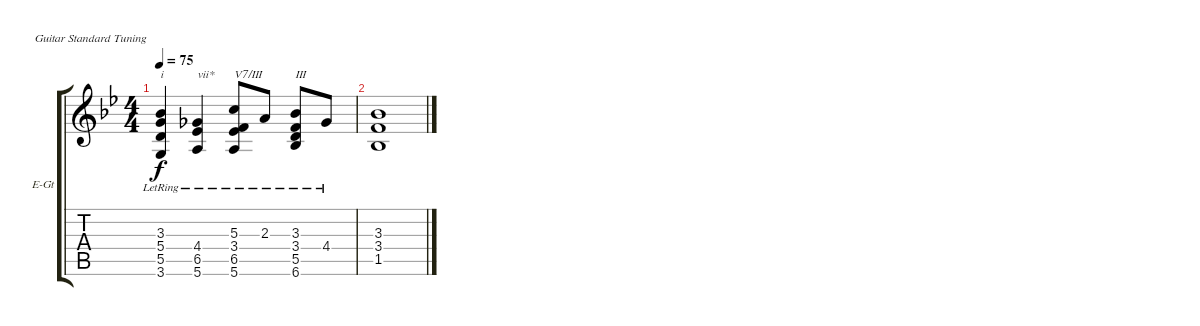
\bracketExtendMode groupsimilarinstruments
\firstSystemTrackNameOrientation horizontal
\otherSystemsTrackNameOrientation horizontal
\track ("Track 4" "E-Gt") {instrument overdrivenguitar}
\staff {score tabs}
\tuning (E4 B3 G3 D3 A2 E2)
\ts (4 4)
\tempo 75
\clef g2
\ks bb
(3.3{lr} 5.4{lr} 5.5{lr} 3.6{lr}).4{txt "i" dy f} (4.4{lr} 6.5{lr} 5.6{lr}).4{txt "vii*"} (5.3{lr} 3.4{lr} 6.5{lr} 5.6{lr}).8{txt "V7/III"} 2.3{lr}.8 (3.3{lr} 3.4{lr} 5.5{lr} 6.6{lr}).8{txt "III"} 4.4{lr}.8 |
(3.3 3.4 1.5).1
